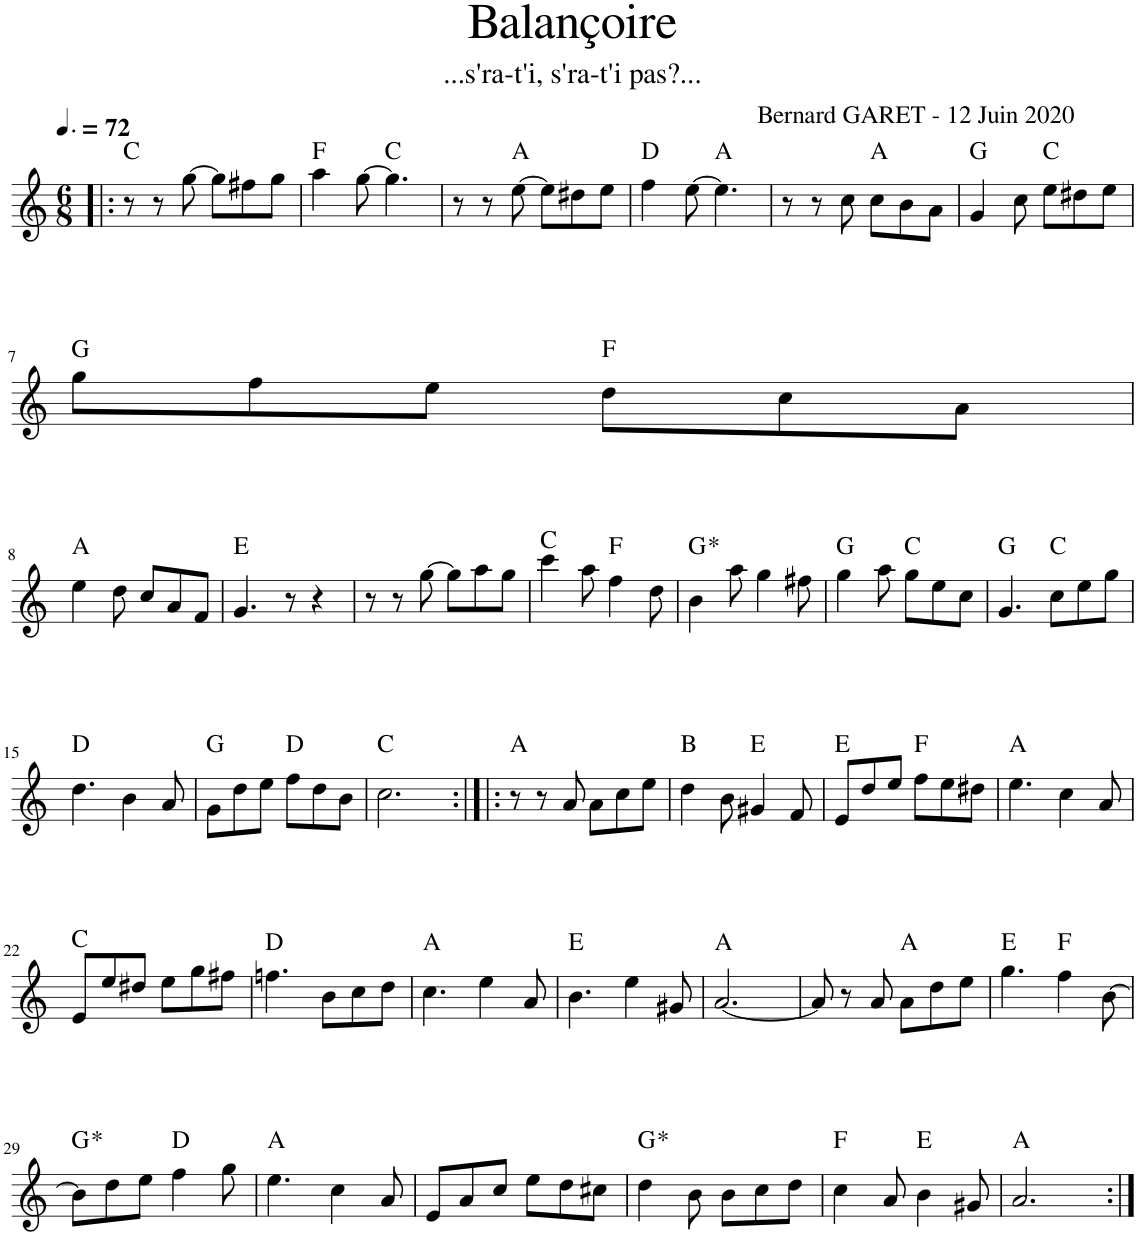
**kern	**harte
*part1	*part1
*staff1	*
*I"Piano	*
*I'Pno.	*
*clefG2	*
*k[]	*
*M6/8	*
*MM108	*
=1!|:	=1!|:
8r	C:maj
8r	.
[8gg\	.
8gg\L]	.
8ff#X\	.
8gg\J	.
=2	=2
4aa\	F:maj
[8gg\	.
4.gg\]	C:maj
=3	=3
8r	.
8r	.
[8ee\	A:maj
8ee\L]	.
8dd#X\	.
8ee\J	.
=4	=4
4ff\	D:maj
[8ee\	.
4.ee\]	A:maj
=5	=5
8r	.
8r	.
8cc\	.
8cc\L	A:maj
8b\	.
8a\J	.
=6	=6
4g/	G:maj
8cc\	.
8ee\L	C:maj
8dd#X\	.
8ee\J	.
!!LO:LB:g=z
=7	=7
8gg\L	G:maj
8ff\	.
8ee\J	.
8dd\L	F:maj
8cc\	.
8a\J	.
!!LO:LB:g=z
=8	=8
4ee\	A:maj
8dd\	.
8cc/L	.
8a/	.
8f/J	.
=9	=9
4.g/	E:maj
8r	.
4r	.
=10	=10
8r	.
8r	.
[8gg\	.
8gg\L]	.
8aa\	.
8gg\J	.
=11	=11
4ccc\	C:maj
8aa\	.
4ff\	F:maj
8dd\	.
=12	=12
!	!LO:H:kt=*
4b\	.
8aa\	.
4gg\	.
8ff#X\	.
=13	=13
4gg\	G:maj
8aa\	.
8gg\L	C:maj
8ee\	.
8cc\J	.
=14	=14
4.g/	G:maj
8cc\L	C:maj
8ee\	.
8gg\J	.
!!LO:LB:g=z
=15	=15
4.dd\	D:maj
4b\	.
8a/	.
=16	=16
8g\L	G:maj
8dd\	.
8ee\J	.
8ff\L	D:maj
8dd\	.
8b\J	.
=17	=17
2.cc\	C:maj
=18:|!|:	=18:|!|:
8r	A:maj
8r	.
8a/	.
8a\L	.
8cc\	.
8ee\J	.
=19	=19
4dd\	B:maj
8b\	.
4g#X/	E:maj
8f/	.
=20	=20
8e/L	E:maj
8dd/	.
8ee/J	.
8ff\L	F:maj
8ee\	.
8dd#X\J	.
=21	=21
4.ee\	A:maj
4cc\	.
8a/	.
!!LO:LB:g=z
=22	=22
8e/L	C:maj
8ee/	.
8dd#X/J	.
8ee\L	.
8gg\	.
8ff#X\J	.
=23	=23
4.ffn\	D:maj
8b\L	.
8cc\	.
8dd\J	.
=24	=24
4.cc\	A:maj
4ee\	.
8a/	.
=25	=25
4.b\	E:maj
4ee\	.
8g#X/	.
=26	=26
[2.a/	A:maj
=27	=27
8a/]	.
8r	.
8a/	.
8a\L	A:maj
8dd\	.
8ee\J	.
=28	=28
4.gg\	E:maj
4ff\	F:maj
[8b\	.
!!LO:LB:g=z
=29	=29
!	!LO:H:kt=*
8b\L]	.
8dd\	.
8ee\J	.
4ff\	D:maj
8gg\	.
=30	=30
4.ee\	A:maj
4cc\	.
8a/	.
=31	=31
8e/L	.
8a/	.
8cc/J	.
8ee\L	.
8dd\	.
8cc#X\J	.
=32	=32
!	!LO:H:kt=*
4dd\	.
8b\	.
8b\L	.
8cc\	.
8dd\J	.
=33	=33
4cc\	F:maj
8a/	.
4b\	E:maj
8g#X/	.
=34	=34
2.a/	A:maj
=:|!	=:|!
*-	*-
